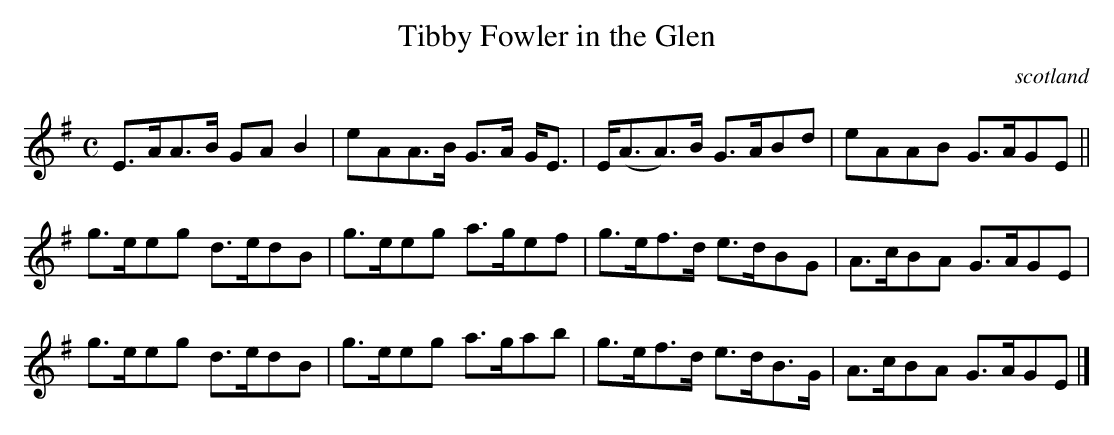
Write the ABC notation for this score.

X:1
T:Tibby Fowler in the Glen
O:scotland
M:C
K:Em
E>AA>B GAB2| eAA>B G>A G<E| E<(AA)>B G>ABd| eAAB G>AGE||
g>eeg d>edB| g>eeg a>gef| g>ef>d e>dBG| A>cBA G>AGE|
g>eeg d>edB| g>eeg a>gab| g>ef>d e>dB>G| A>cBA G>AGE|]
